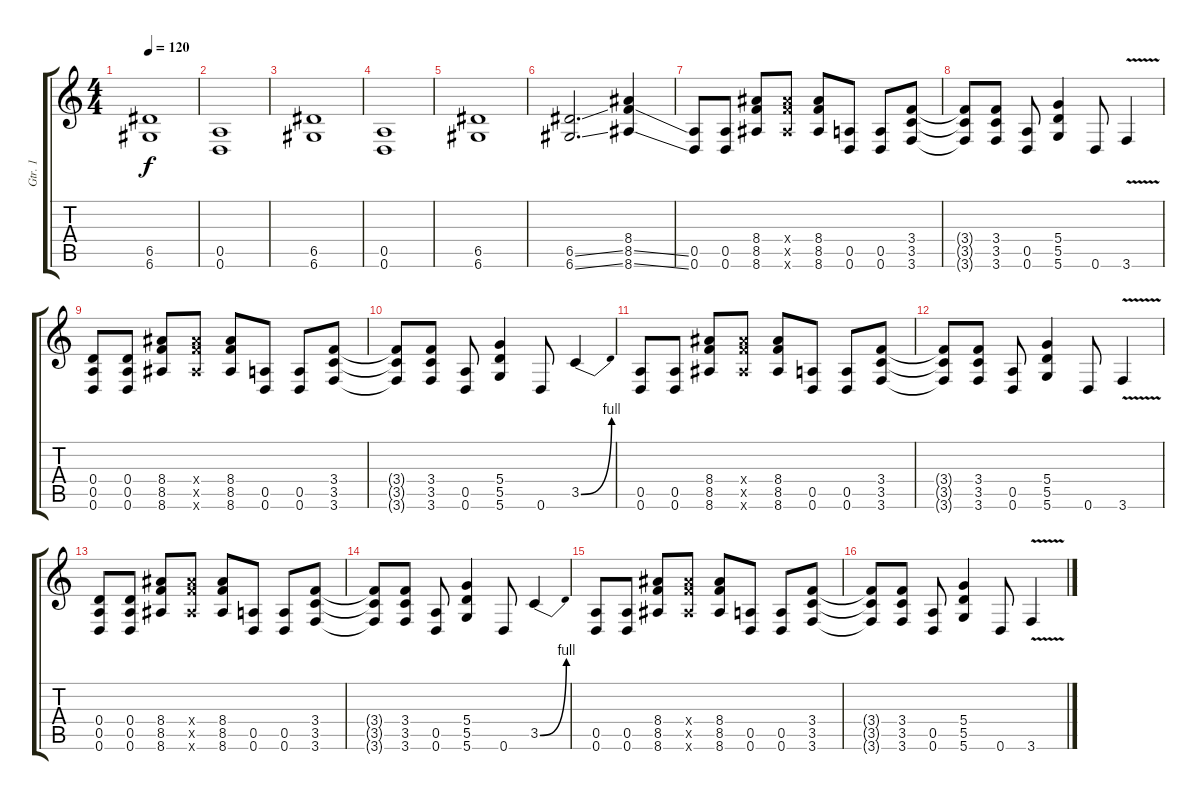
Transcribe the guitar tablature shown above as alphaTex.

\track ("Gtr. 1" "Gtr. 1") {instrument overdrivenguitar}
\staff {score tabs}
\tuning (E4 B3 G3 D3 A2 D2) {hide}
\ts (4 4)
\tempo 120
\clef g2
\ks c
(6.5 6.6).1{dy f} |
(0.5 0.6).1 |
(6.5 6.6).1 |
(0.5 0.6).1 |
(6.5 6.6).1 |
(6.5{ss} 6.6{ss}).2{d} (8.4 8.5{ss} 8.6{ss}).4 |
(0.5 0.6).8 (0.5 0.6).8 (8.4 8.5 8.6).8 (8.4{x} 8.5{x} 8.6{x}).8 (8.4 8.5 8.6).8 (0.5 0.6).8 (0.5 0.6).8 (3.4 3.5 3.6).8 |
(3.4{t} 3.5{t} 3.6{t}).8 (3.4 3.5 3.6).8 (0.5 0.6).8 (5.4 5.5 5.6).4 0.6.8 3.6{v}.4 |
(0.4 0.5 0.6).8 (0.4 0.5 0.6).8 (8.4 8.5 8.6).8 (8.4{x} 8.5{x} 8.6{x}).8 (8.4 8.5 8.6).8 (0.5 0.6).8 (0.5 0.6).8 (3.4 3.5 3.6).8 |
(3.4{t} 3.5{t} 3.6{t}).8 (3.4 3.5 3.6).8 (0.5 0.6).8 (5.4 5.5 5.6).4 0.6.8 3.5{be (bend 0 0 60 4)}.4 |
(0.5 0.6).8 (0.5 0.6).8 (8.4 8.5 8.6).8 (8.4{x} 8.5{x} 8.6{x}).8 (8.4 8.5 8.6).8 (0.5 0.6).8 (0.5 0.6).8 (3.4 3.5 3.6).8 |
(3.4{t} 3.5{t} 3.6{t}).8 (3.4 3.5 3.6).8 (0.5 0.6).8 (5.4 5.5 5.6).4 0.6.8 3.6{v}.4 |
(0.4 0.5 0.6).8 (0.4 0.5 0.6).8 (8.4 8.5 8.6).8 (8.4{x} 8.5{x} 8.6{x}).8 (8.4 8.5 8.6).8 (0.5 0.6).8 (0.5 0.6).8 (3.4 3.5 3.6).8 |
(3.4{t} 3.5{t} 3.6{t}).8 (3.4 3.5 3.6).8 (0.5 0.6).8 (5.4 5.5 5.6).4 0.6.8 3.5{be (bend 0 0 60 4)}.4 |
(0.5 0.6).8 (0.5 0.6).8 (8.4 8.5 8.6).8 (8.4{x} 8.5{x} 8.6{x}).8 (8.4 8.5 8.6).8 (0.5 0.6).8 (0.5 0.6).8 (3.4 3.5 3.6).8 |
(3.4{t} 3.5{t} 3.6{t}).8 (3.4 3.5 3.6).8 (0.5 0.6).8 (5.4 5.5 5.6).4 0.6.8 3.6{v}.4
